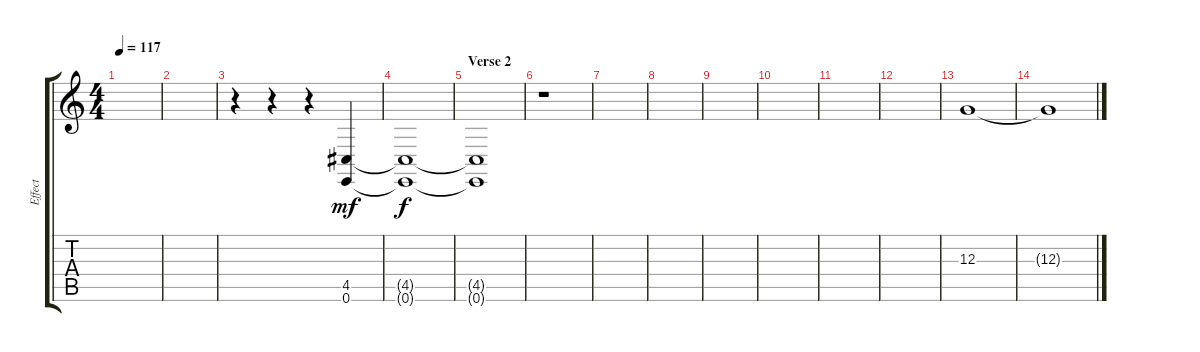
\track ("Effect" "Effect") {instrument seashore}
\staff {score tabs}
\tuning (E4 B3 G3 D3 A2 E2) {hide}
\ts (4 4)
\tempo 117
\clef g2
\ks c
|
|
r.4{volume 16} r.4 r.4 (4.5 0.6).4{dy mf} |
(4.5{t} 0.6{t}).1{dy f} |
\section ("" "Verse 2")
(4.5{t} 0.6{t}).1 |
r.1 |
|
|
|
|
|
|
12.3.1{volume 10} |
12.3{t}.1
